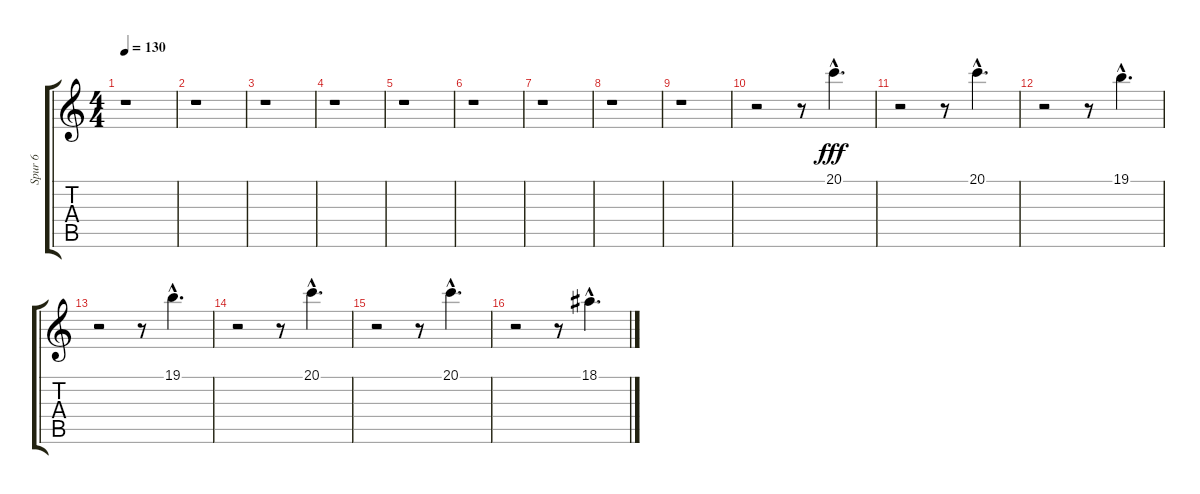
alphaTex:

\track ("Spur 6" "Spur 6") {instrument vibraphone}
\staff {score tabs}
\tuning (E4 B3 G3 D3 A2 E2) {hide}
\ts (4 4)
\tempo 130
\clef g2
\ks c
r.1{dy fff} |
r.1 |
r.1 |
r.1 |
r.1 |
r.1 |
r.1 |
r.1 |
r.1 |
r.2 r.8 20.1{hac}.4{d} |
r.2 r.8 20.1{hac}.4{d} |
r.2 r.8 19.1{hac}.4{d} |
r.2 r.8 19.1{hac}.4{d} |
r.2 r.8 20.1{hac}.4{d} |
r.2 r.8 20.1{hac}.4{d} |
r.2 r.8 18.1{hac}.4{d}
